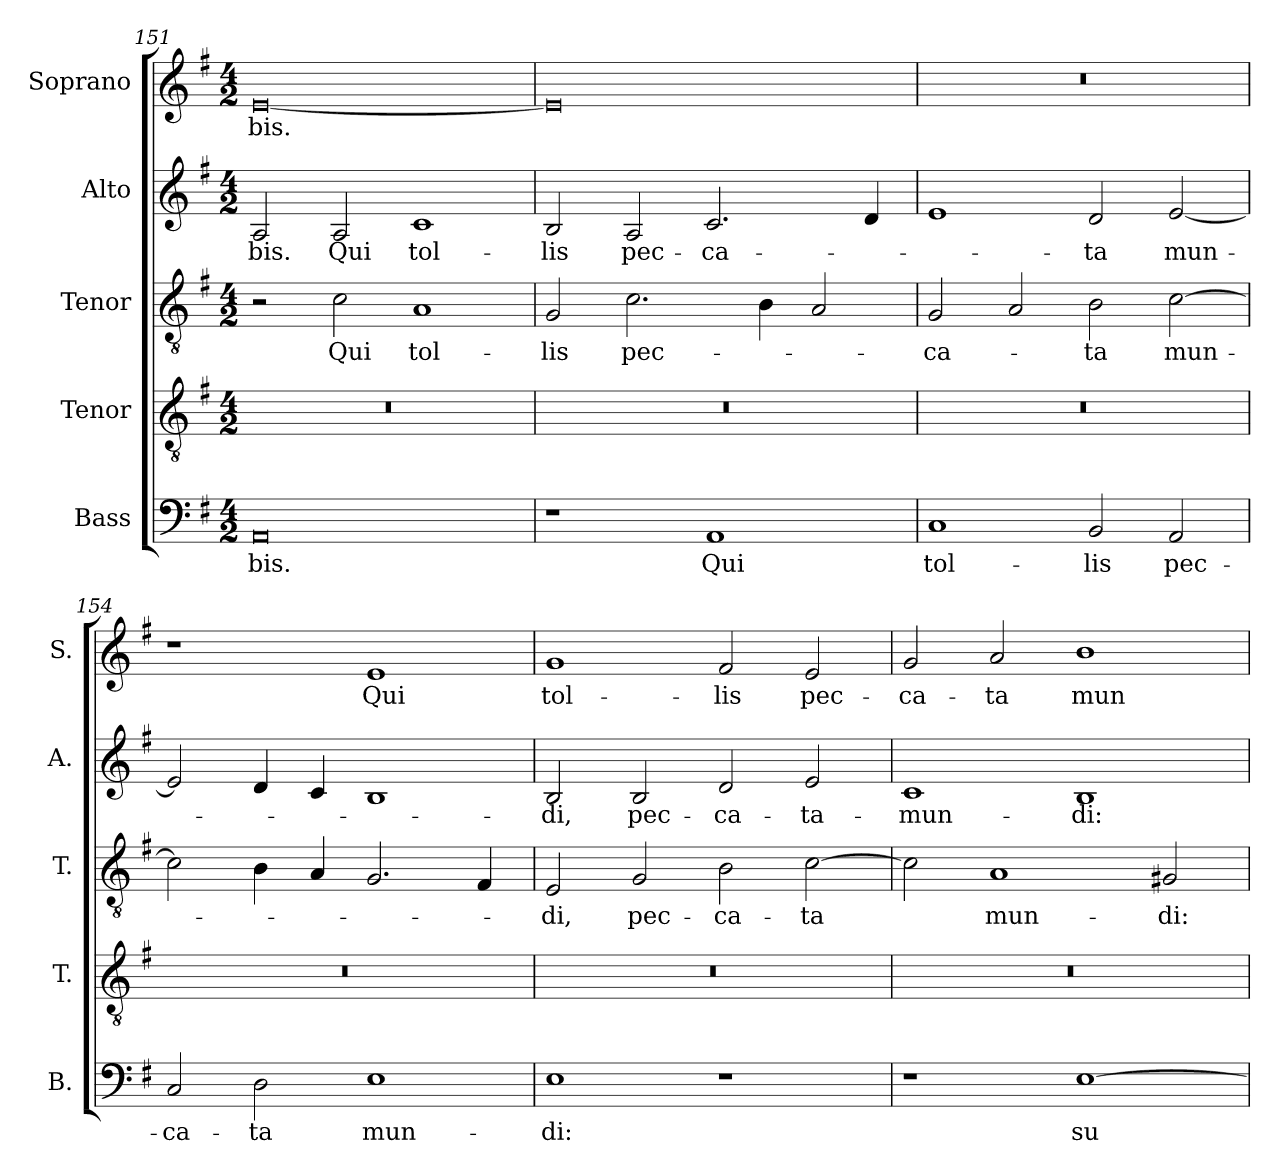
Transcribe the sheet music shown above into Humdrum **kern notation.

**kern	**text	**kern	**kern	**text	**kern	**text	**kern	**text
*part5	*part5	*part4	*part3	*part3	*part2	*part2	*part1	*part1
*staff5	*staff5	*staff4	*staff3	*staff3	*staff2	*staff2	*staff1	*staff1
*I"Bass	*	*I"Tenor	*I"Tenor	*	*I"Alto	*	*I"Soprano	*
*I'B.	*	*I'T.	*I'T.	*	*I'A.	*	*I'S.	*
*clefF4	*	*clefGv2	*clefGv2	*	*clefG2	*	*clefG2	*
*	*	*ITrd7c12	*ITrd7c12	*	*	*	*	*
*k[f#]	*	*k[f#]	*k[f#]	*	*k[f#]	*	*k[f#]	*
*G:	*	*G:	*G:	*	*G:	*	*G:	*
*M4/2	*	*M4/2	*M4/2	*	*M4/2	*	*M4/2	*
=151	=151	=151	=151	=151	=151	=151	=151	=151
!	!LO:LY:b:color=#000000	!LO:N:vis=1	!	!	!	!	!	!
!	!	!	!	!	!	!LO:LY:b:color=#000000	!	!
!	!	!	!	!	!	!	!	!LO:LY:b:color=#000000
0AAi	-bis.	0r	2r	.	2Ai/	-bis.	[0ei	-bis.
!	!	!	!	!LO:LY:b:color=#000000	!	!	!	!
!	!	!	!	!	!	!LO:LY:b:color=#000000	!	!
.	.	.	2Ci\	Qui	2Ai/	Qui	.	.
!	!	!	!	!LO:LY:b:color=#000000	!	!	!	!
!	!	!	!	!	!	!LO:LY:b:color=#000000	!	!
.	.	.	1AAi	tol-	1ci	tol-	.	.
=152	=152	=152	=152	=152	=152	=152	=152	=152
!	!	!LO:N:vis=1	!	!	!	!	!	!
!	!	!	!	!LO:LY:b:color=#000000	!	!	!	!
!	!	!	!	!	!	!LO:LY:b:color=#000000	!	!
1r	.	0r	2GGi/	-lis	2Bi/	-lis	0ei]	.
!	!	!	!	!LO:LY:b:color=#000000	!	!	!	!
!	!	!	!	!	!	!LO:LY:b:color=#000000	!	!
.	.	.	2.Ci\	pec-	2Ai/	pec-	.	.
!	!LO:LY:b:color=#000000	!	!	!	!	!	!	!
!	!	!	!	!	!	!LO:LY:b:color=#000000	!	!
1AAi	Qui	.	.	.	2.ci/	-ca-	.	.
.	.	.	4BBi\	.	.	.	.	.
.	.	.	2AAi/	.	.	.	.	.
.	.	.	.	.	4di/	.	.	.
=153	=153	=153	=153	=153	=153	=153	=153	=153
!	!LO:LY:b:color=#000000	!LO:N:vis=1	!	!	!	!	!	!
!	!	!	!	!LO:LY:b:color=#000000	!	!	!LO:N:vis=1	!
1Ci	tol-	0r	2GGi/	-ca-	1ei	.	0r	.
.	.	.	2AAi/	.	.	.	.	.
!	!LO:LY:b:color=#000000	!	!	!	!	!	!	!
!	!	!	!	!LO:LY:b:color=#000000	!	!	!	!
!	!	!	!	!	!	!LO:LY:b:color=#000000	!	!
2BBi/	-lis	.	2BBi\	-ta	2di/	-ta	.	.
!	!LO:LY:b:color=#000000	!	!	!	!	!	!	!
!	!	!	!	!LO:LY:b:color=#000000	!	!	!	!
!	!	!	!	!	!	!LO:LY:b:color=#000000	!	!
2AAi/	pec-	.	[2Ci\	mun-	[2ei/	mun-	.	.
!!LO:LB:g=z
=154	=154	=154	=154	=154	=154	=154	=154	=154
!	!LO:LY:b:color=#000000	!LO:N:vis=1	!	!	!	!	!	!
2Ci/	-ca-	0r	2Ci\]	.	2ei/]	.	1r	.
!	!LO:LY:b:color=#000000	!	!	!	!	!	!	!
2Di\	-ta	.	4BBi\	.	4di/	.	.	.
.	.	.	4AAi/	.	4ci/	.	.	.
!	!LO:LY:b:color=#000000	!	!	!	!	!	!	!
!	!	!	!	!	!	!	!	!LO:LY:b:color=#000000
1Ei	mun-	.	2.GGi/	.	1Bi	.	1ei	Qui
.	.	.	4FF#i/	.	.	.	.	.
=155	=155	=155	=155	=155	=155	=155	=155	=155
!	!LO:LY:b:color=#000000	!LO:N:vis=1	!	!	!	!	!	!
!	!	!	!	!LO:LY:b:color=#000000	!	!	!	!
!	!	!	!	!	!	!LO:LY:b:color=#000000	!	!
!	!	!	!	!	!	!	!	!LO:LY:b:color=#000000
1Ei	-di:	0r	2EEi/	-di,	2Bi/	-di,	1gi	tol-
!	!	!	!	!LO:LY:b:color=#000000	!	!	!	!
!	!	!	!	!	!	!LO:LY:b:color=#000000	!	!
.	.	.	2GGi/	pec-	2Bi/	pec-	.	.
!	!	!	!	!LO:LY:b:color=#000000	!	!	!	!
!	!	!	!	!	!	!LO:LY:b:color=#000000	!	!
!	!	!	!	!	!	!	!	!LO:LY:b:color=#000000
1r	.	.	2BBi\	-ca-	2di/	-ca-	2f#i/	-lis
!	!	!	!	!LO:LY:b:color=#000000	!	!	!	!
!	!	!	!	!	!	!LO:LY:b:color=#000000	!	!
!	!	!	!	!	!	!	!	!LO:LY:b:color=#000000
.	.	.	[2Ci\	-ta	2ei/	-ta-	2ei/	pec-
=156	=156	=156	=156	=156	=156	=156	=156	=156
!	!	!LO:N:vis=1	!	!	!	!	!	!
!	!	!	!	!	!	!LO:LY:b:color=#000000	!	!
!	!	!	!	!	!	!	!	!LO:LY:b:color=#000000
1r	.	0r	2Ci\]	.	1ci	-mun-	2gi/	-ca-
!	!	!	!	!LO:LY:b:color=#000000	!	!	!	!
!	!	!	!	!	!	!	!	!LO:LY:b:color=#000000
.	.	.	1AAi	mun-	.	.	2ai/	-ta
!	!LO:LY:b:color=#000000	!	!	!	!	!	!	!
!	!	!	!	!	!	!LO:LY:b:color=#000000	!	!
!	!	!	!	!	!	!	!	!LO:LY:b:color=#000000
[1Ei	su-	.	.	.	1Bi	-di:	1bi	mun-
!	!	!	!	!LO:LY:b:color=#000000	!	!	!	!
.	.	.	2GG#Xi/	-di:	.	.	.	.
=	=	=	=	=	=	=	=	=
*-	*-	*-	*-	*-	*-	*-	*-	*-
